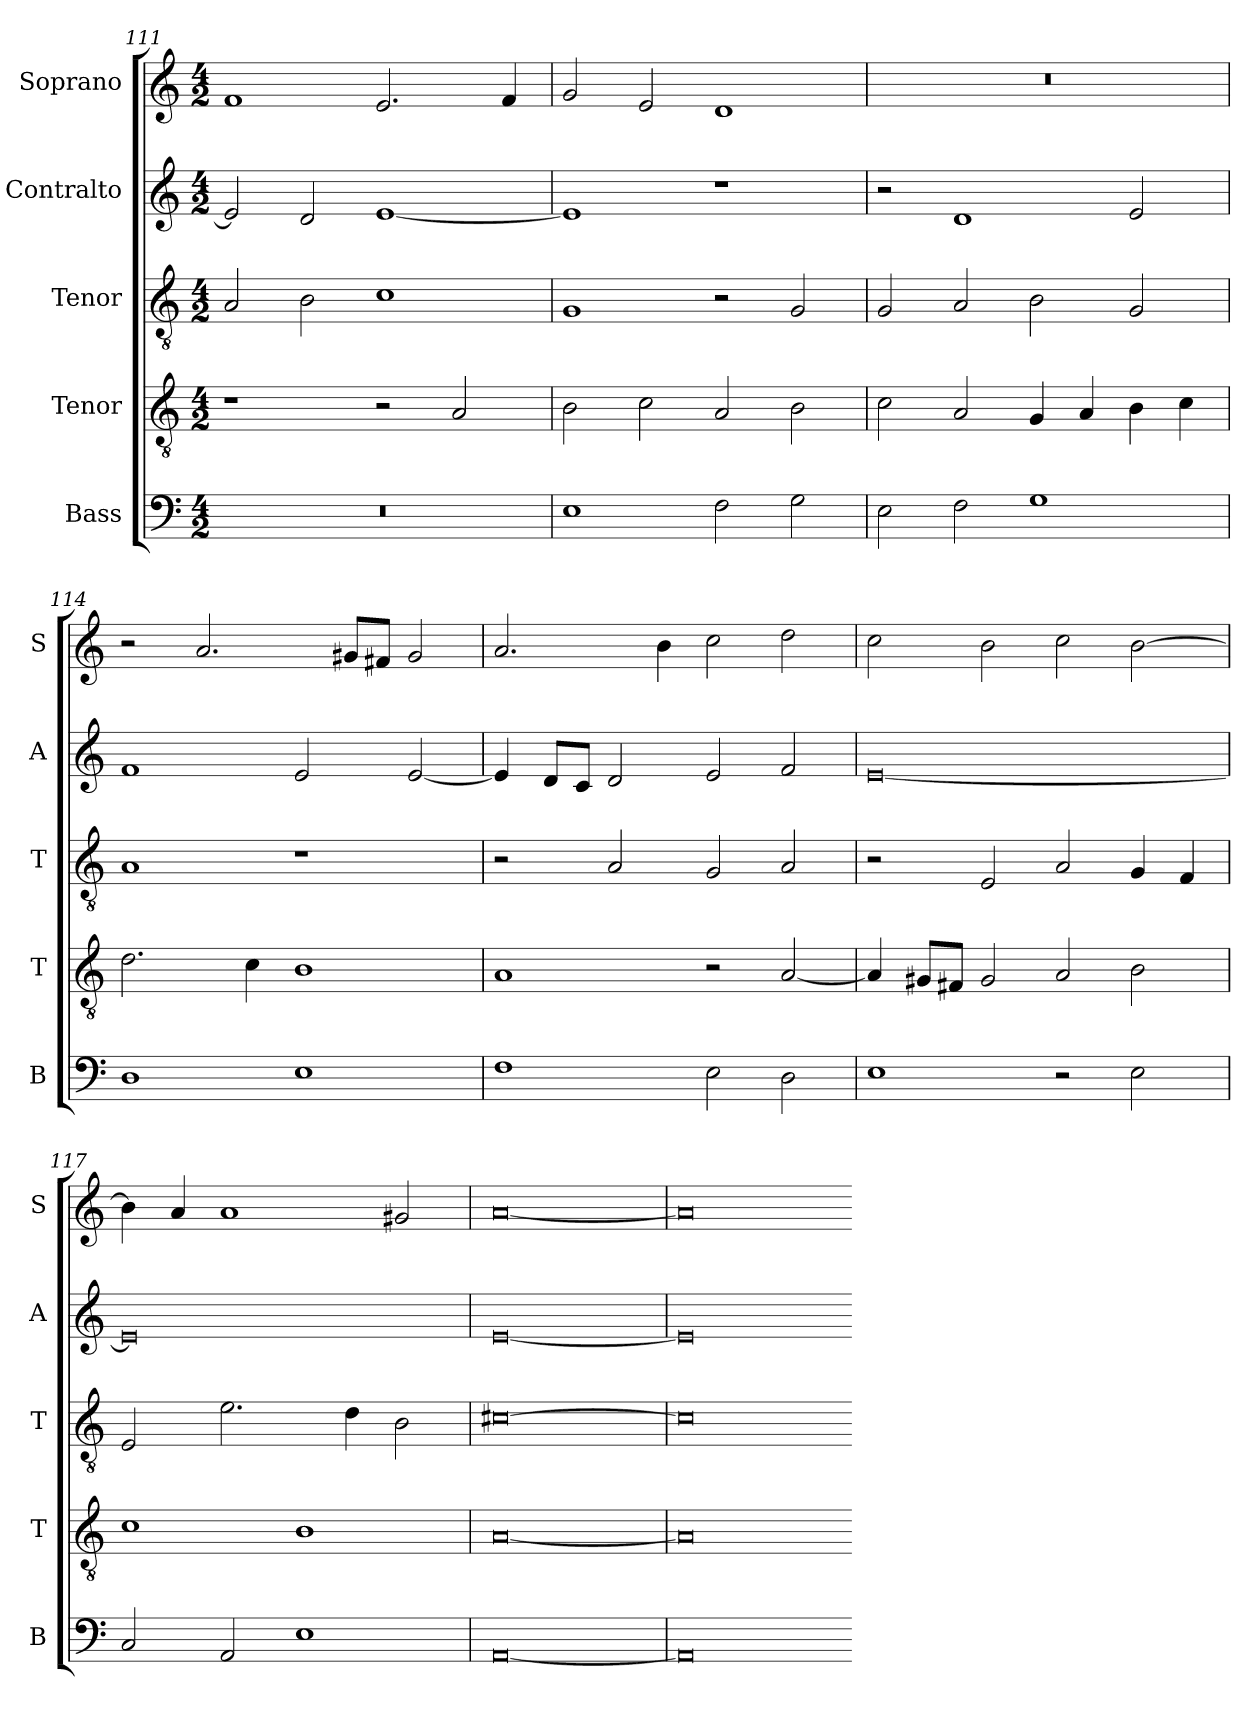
**kern	**kern	**kern	**kern	**kern
*part5	*part4	*part3	*part2	*part1
*staff5	*staff4	*staff3	*staff2	*staff1
*I"Bass	*I"Tenor	*I"Tenor	*I"Contralto	*I"Soprano
*I'B	*I'T	*I'T	*I'A	*I'S
*clefF4	*clefGv2	*clefGv2	*clefG2	*clefG2
*k[]	*k[]	*k[]	*k[]	*k[]
*E:phr	*E:phr	*E:phr	*E:phr	*E:phr
*M4/2	*M4/2	*M4/2	*M4/2	*M4/2
=111	=111	=111	=111	=111
0r	1r	2A	2e]	1f
.	.	2B	2d	.
.	2r	1c	[1e	2.e
.	2A	.	.	.
.	.	.	.	4f
=112	=112	=112	=112	=112
1E	2B	1G	1e]	2g
.	2c	.	.	2e
2F	2A	2r	1r	1d
2G	2B	2G	.	.
=113	=113	=113	=113	=113
2E	2c	2G	2r	0r
2F	2A	2A	1d	.
1G	4G	2B	.	.
.	4A	.	.	.
.	4B	2G	2e	.
.	4c	.	.	.
=114	=114	=114	=114	=114
1D	2.d	1A	1f	2r
.	.	.	.	2.a
.	4c	.	.	.
1E	1B	1r	2e	.
.	.	.	.	8g#X/L
.	.	.	.	8f#X/J
.	.	.	[2e	2g#
=115	=115	=115	=115	=115
1F	1A	2r	4e]	2.a
.	.	.	8d/L	.
.	.	.	8c/J	.
.	.	2A	2d	.
.	.	.	.	4b
2E	2r	2G	2e	2cc
2D	[2A	2A	2f	2dd
=116	=116	=116	=116	=116
1E	4A]	2r	[0e	2cc
.	8G#X/L	.	.	.
.	8F#X/J	.	.	.
.	2G#	2E	.	2b
2r	2A	2A	.	2cc
2E	2B	4G	.	[2b
.	.	4F	.	.
=117	=117	=117	=117	=117
2C	1c	2E	0e]	4b]
.	.	.	.	4a
2AA	.	2.e	.	1a
1E	1B	.	.	.
.	.	4d	.	.
.	.	2B	.	2g#X
=118	=118	=118	=118	=118
[0AA	[0A	[0c#X	[0e	[0a
=119	=119	=119	=119	=119
0AA]	0A]	0c#]	0e]	0a]
=-	=-	=-	=-	=-
*-	*-	*-	*-	*-
